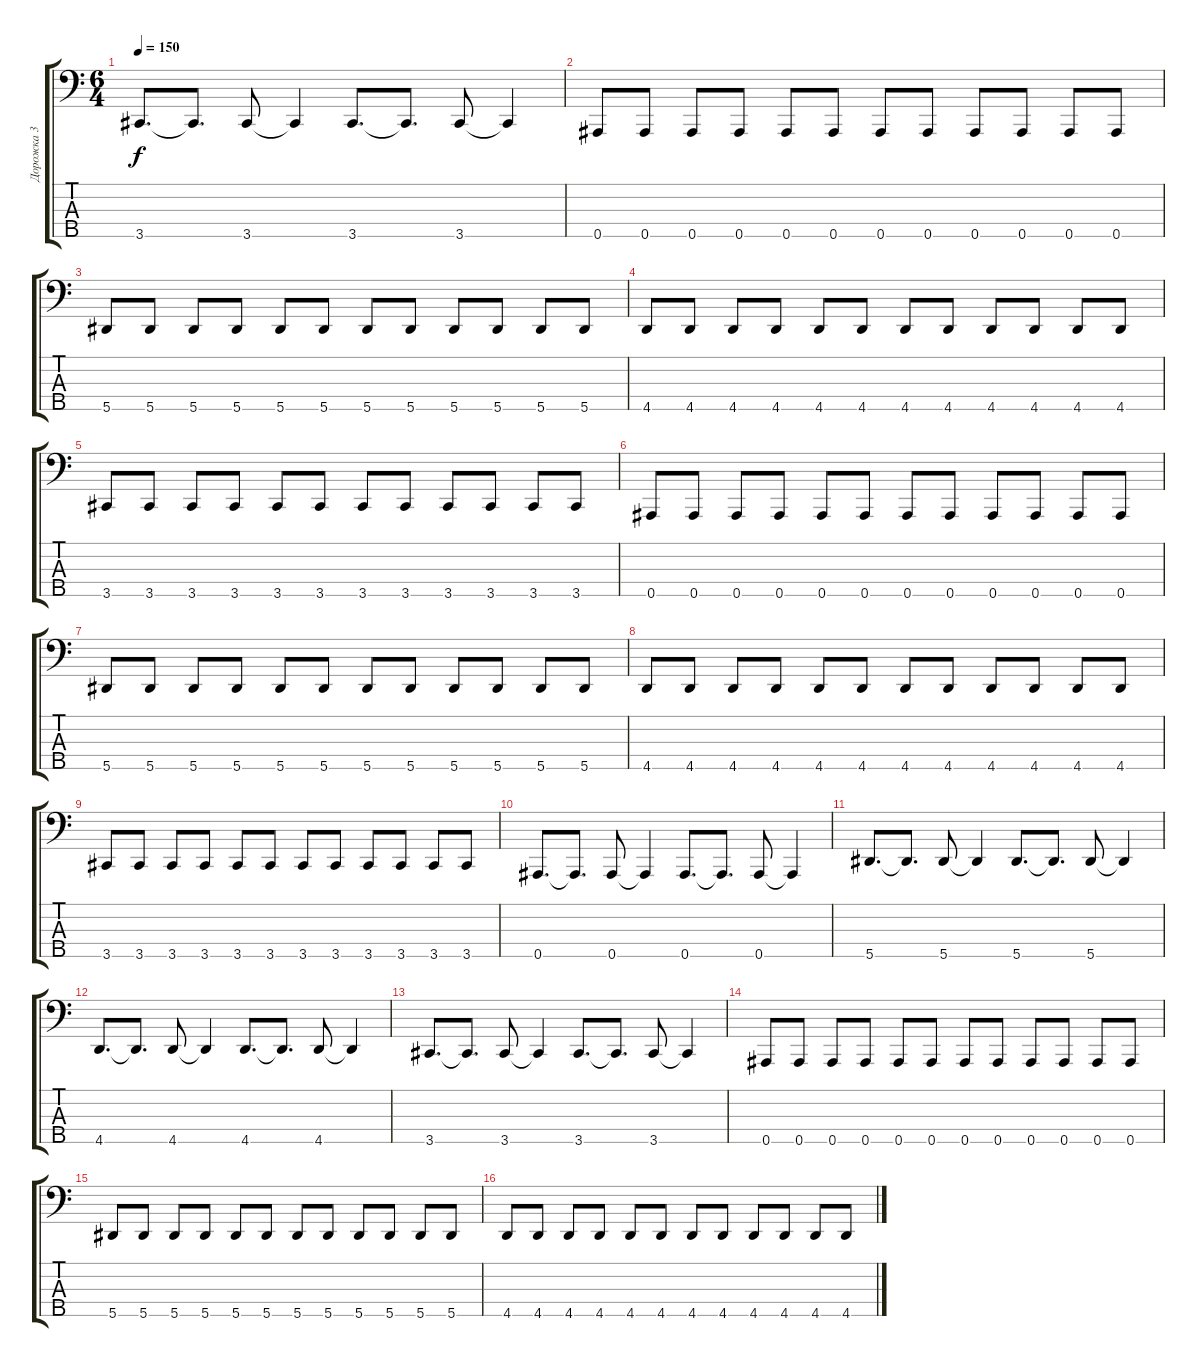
\track ("Дорожка 3" "Дорожка 3") {instrument electricbasspick}
\staff {score tabs}
\tuning (Ab2 Eb2 Bb1 F1 Bb0) {hide}
\ts (6 4)
\tempo 150
\clef f4
\ks c
3.5.8{d dy f} 3.5{t}.8{d} 3.5.8 3.5{t}.4 3.5.8{d} 3.5{t}.8{d} 3.5.8 3.5{t}.4 |
0.5.8 0.5.8 0.5.8 0.5.8 0.5.8 0.5.8 0.5.8 0.5.8 0.5.8 0.5.8 0.5.8 0.5.8 |
5.5.8 5.5.8 5.5.8 5.5.8 5.5.8 5.5.8 5.5.8 5.5.8 5.5.8 5.5.8 5.5.8 5.5.8 |
4.5.8 4.5.8 4.5.8 4.5.8 4.5.8 4.5.8 4.5.8 4.5.8 4.5.8 4.5.8 4.5.8 4.5.8 |
3.5.8 3.5.8 3.5.8 3.5.8 3.5.8 3.5.8 3.5.8 3.5.8 3.5.8 3.5.8 3.5.8 3.5.8 |
0.5.8 0.5.8 0.5.8 0.5.8 0.5.8 0.5.8 0.5.8 0.5.8 0.5.8 0.5.8 0.5.8 0.5.8 |
5.5.8 5.5.8 5.5.8 5.5.8 5.5.8 5.5.8 5.5.8 5.5.8 5.5.8 5.5.8 5.5.8 5.5.8 |
4.5.8 4.5.8 4.5.8 4.5.8 4.5.8 4.5.8 4.5.8 4.5.8 4.5.8 4.5.8 4.5.8 4.5.8 |
3.5.8 3.5.8 3.5.8 3.5.8 3.5.8 3.5.8 3.5.8 3.5.8 3.5.8 3.5.8 3.5.8 3.5.8 |
0.5.8{d} 0.5{t}.8{d} 0.5.8 0.5{t}.4 0.5.8{d} 0.5{t}.8{d} 0.5.8 0.5{t}.4 |
5.5.8{d} 5.5{t}.8{d} 5.5.8 5.5{t}.4 5.5.8{d} 5.5{t}.8{d} 5.5.8 5.5{t}.4 |
4.5.8{d} 4.5{t}.8{d} 4.5.8 4.5{t}.4 4.5.8{d} 4.5{t}.8{d} 4.5.8 4.5{t}.4 |
3.5.8{d} 3.5{t}.8{d} 3.5.8 3.5{t}.4 3.5.8{d} 3.5{t}.8{d} 3.5.8 3.5{t}.4 |
0.5.8 0.5.8 0.5.8 0.5.8 0.5.8 0.5.8 0.5.8 0.5.8 0.5.8 0.5.8 0.5.8 0.5.8 |
5.5.8 5.5.8 5.5.8 5.5.8 5.5.8 5.5.8 5.5.8 5.5.8 5.5.8 5.5.8 5.5.8 5.5.8 |
4.5.8 4.5.8 4.5.8 4.5.8 4.5.8 4.5.8 4.5.8 4.5.8 4.5.8 4.5.8 4.5.8 4.5.8
